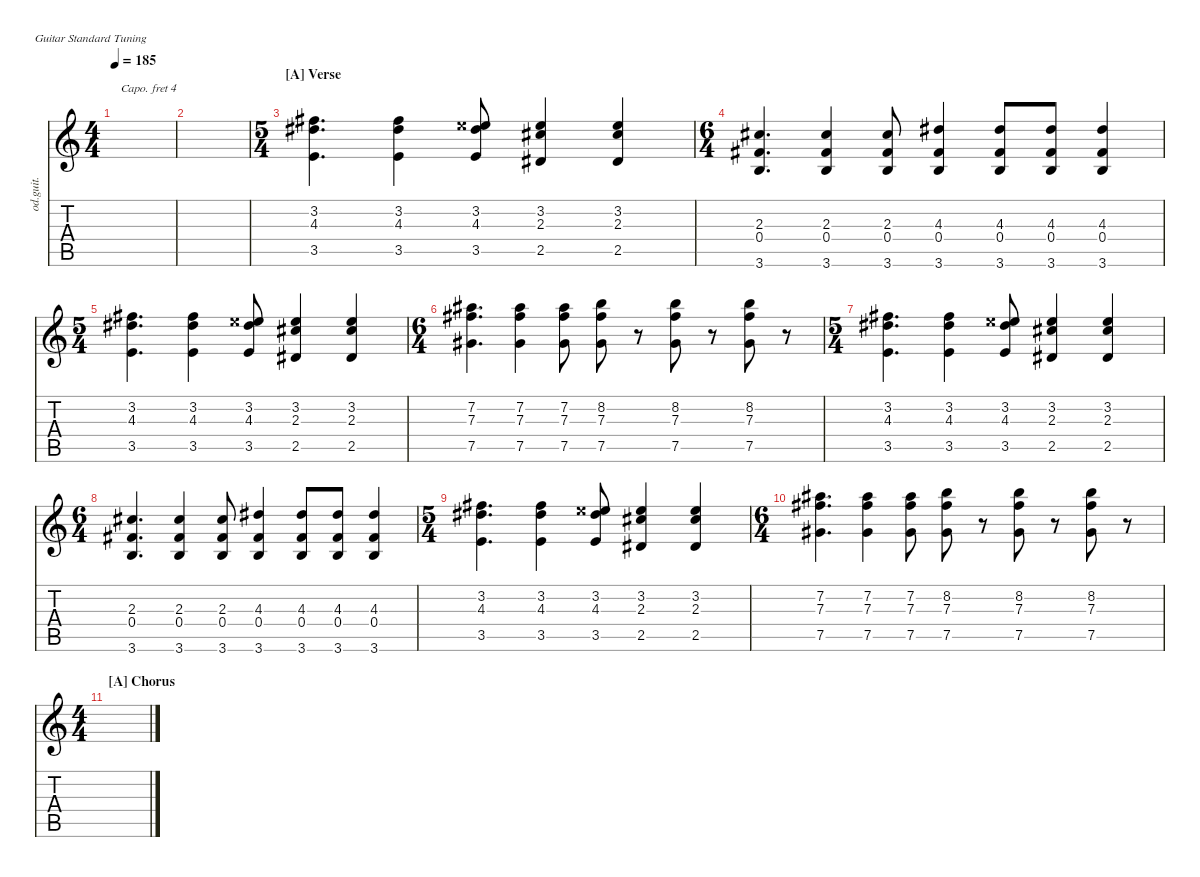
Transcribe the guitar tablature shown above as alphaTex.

\defaultSystemsLayout 4
\hideDynamics
\bracketExtendMode nobrackets
\otherSystemsTrackNameOrientation horizontal
\track ("Overdriven Guitar" "od.guit.") {instrument overdrivenguitar}
\staff {score tabs}
\capo 4
\tuning (E4 B3 G3 D3 A2 E2)
\ts (4 4)
\tempo 185
\clef g2
\ks aminor
|
|
\ts (5 4)
\section ("A" "Verse")
(3.5 4.3{acc #} 3.2{acc #}).4{d beam Down} (3.2{acc #} 4.3{acc #} 3.5).4{beam Down} (3.5 4.3{acc #} 3.2{acc x}).8{beam Up} (2.5{acc #} 2.3{acc #} 3.2{acc x}).4{beam Up} (3.2{acc x} 2.3{acc #} 2.5{acc #}).4{beam Up} |
\ts (6 4)
(3.6 0.4{acc #} 2.3{acc #}).4{d beam Up} (2.3{acc #} 3.6 0.4{acc #}).4{beam Up} (3.6 2.3{acc #} 0.4{acc #}).8{beam Up} (3.6 4.3{acc #} 0.4{acc #}).4{beam Up} (4.3{acc #} 0.4{acc #} 3.6).8{beam Up} (4.3{acc #} 0.4{acc #} 3.6).8{beam Up} (4.3{acc #} 0.4{acc #} 3.6).4{beam Up} |
\ts (5 4)
(3.5 4.3{acc #} 3.2{acc #}).4{d beam Down} (3.2{acc #} 4.3{acc #} 3.5).4{beam Down} (3.5 4.3{acc #} 3.2{acc x}).8{beam Up} (2.5{acc #} 2.3{acc #} 3.2{acc x}).4{beam Up} (3.2{acc x} 2.3{acc #} 2.5{acc #}).4{beam Up} |
\ts (6 4)
(7.5{acc #} 7.3{acc #} 7.2{acc #}).4{d beam Down} (7.2{acc #} 7.3{acc #} 7.5{acc #}).4{beam Down} (7.2{acc #} 7.3{acc #} 7.5{acc #}).8{beam Down} (8.2 7.3{acc #} 7.5{acc #}).8{beam Down} r.8{beam Down} (8.2 7.3{acc #} 7.5{acc #}).8{beam Down} r.8{beam Down} (8.2 7.3{acc #} 7.5{acc #}).8{beam Down} r.8{beam Down} |
\ts (5 4)
(3.5 4.3{acc #} 3.2{acc #}).4{d beam Down} (3.2{acc #} 4.3{acc #} 3.5).4{beam Down} (3.5 4.3{acc #} 3.2{acc x}).8{beam Up} (2.5{acc #} 2.3{acc #} 3.2{acc x}).4{beam Up} (3.2{acc x} 2.3{acc #} 2.5{acc #}).4{beam Up} |
\ts (6 4)
(3.6 0.4{acc #} 2.3{acc #}).4{d beam Up} (2.3{acc #} 3.6 0.4{acc #}).4{beam Up} (3.6 2.3{acc #} 0.4{acc #}).8{beam Up} (3.6 4.3{acc #} 0.4{acc #}).4{beam Up} (4.3{acc #} 0.4{acc #} 3.6).8{beam Up} (4.3{acc #} 0.4{acc #} 3.6).8{beam Up} (4.3{acc #} 0.4{acc #} 3.6).4{beam Up} |
\ts (5 4)
(3.5 4.3{acc #} 3.2{acc #}).4{d beam Down} (3.2{acc #} 4.3{acc #} 3.5).4{beam Down} (3.5 4.3{acc #} 3.2{acc x}).8{beam Up} (2.5{acc #} 2.3{acc #} 3.2{acc x}).4{beam Up} (3.2{acc x} 2.3{acc #} 2.5{acc #}).4{beam Up} |
\ts (6 4)
(7.5{acc #} 7.3{acc #} 7.2{acc #}).4{d beam Down} (7.2{acc #} 7.3{acc #} 7.5{acc #}).4{beam Down} (7.2{acc #} 7.3{acc #} 7.5{acc #}).8{beam Down} (8.2 7.3{acc #} 7.5{acc #}).8{beam Down} r.8{beam Down} (8.2 7.3{acc #} 7.5{acc #}).8{beam Down} r.8{beam Down} (8.2 7.3{acc #} 7.5{acc #}).8{beam Down} r.8{beam Down} |
\ts (4 4)
\section ("A" "Chorus")
